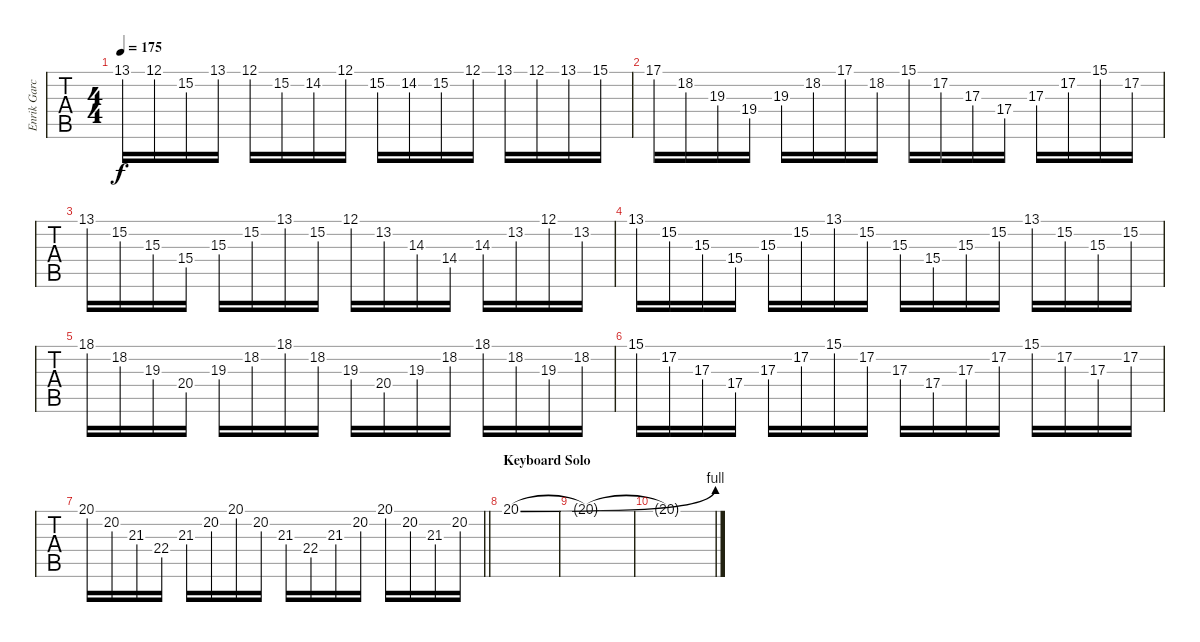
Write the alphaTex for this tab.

\track ("Enrik García, Lead Guitar" "Enrik Garc") {instrument distortionguitar}
\staff {tabs}
\tuning (Eb4 Bb3 Gb3 Db3 Ab2 Eb2) {hide}
\ts (4 4)
\tempo 175
\clef g2
\ks c
13.1.16{dy f} 12.1.16 15.2.16 13.1.16 12.1.16 15.2.16 14.2.16 12.1.16 15.2.16 14.2.16 15.2.16 12.1.16 13.1.16 12.1.16 13.1.16 15.1.16 |
17.1.16 18.2.16 19.3.16 19.4.16 19.3.16 18.2.16 17.1.16 18.2.16 15.1.16 17.2.16 17.3.16 17.4.16 17.3.16 17.2.16 15.1.16 17.2.16 |
13.1.16 15.2.16 15.3.16 15.4.16 15.3.16 15.2.16 13.1.16 15.2.16 12.1.16 13.2.16 14.3.16 14.4.16 14.3.16 13.2.16 12.1.16 13.2.16 |
13.1.16 15.2.16 15.3.16 15.4.16 15.3.16 15.2.16 13.1.16 15.2.16 15.3.16 15.4.16 15.3.16 15.2.16 13.1.16 15.2.16 15.3.16 15.2.16 |
18.1.16 18.2.16 19.3.16 20.4.16 19.3.16 18.2.16 18.1.16 18.2.16 19.3.16 20.4.16 19.3.16 18.2.16 18.1.16 18.2.16 19.3.16 18.2.16 |
15.1.16 17.2.16 17.3.16 17.4.16 17.3.16 17.2.16 15.1.16 17.2.16 17.3.16 17.4.16 17.3.16 17.2.16 15.1.16 17.2.16 17.3.16 17.2.16 |
\barLineRight lightlight
20.1.16 20.2.16 21.3.16 22.4.16 21.3.16 20.2.16 20.1.16 20.2.16 21.3.16 22.4.16 21.3.16 20.2.16 20.1.16 20.2.16 21.3.16 20.2.16 |
\section ("" "Keyboard Solo")
20.1{be (bend 0 0 60 4)}.1{volume 4} |
20.1{t}.1 |
20.1{t}.1
